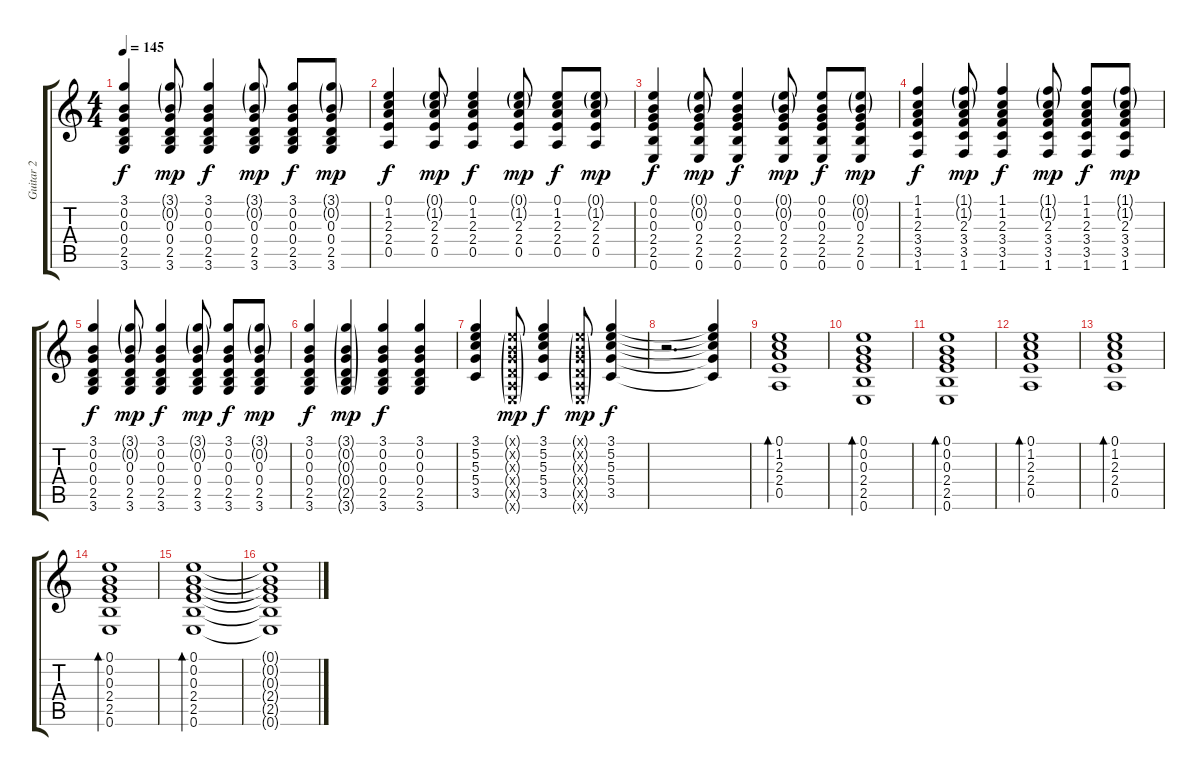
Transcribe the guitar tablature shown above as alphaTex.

\track ("Guitar 2" "Guitar 2") {instrument electricguitarclean}
\staff {score tabs}
\tuning (E4 B3 G3 D3 A2 E2) {hide}
\ts (4 4)
\tempo 145
\clef g2
\ks c
(3.1 0.2 0.3 0.4 2.5 3.6).4{dy f} (3.1{g} 0.2{g} 0.3 0.4 2.5 3.6).8{dy mp} (3.1 0.2 0.3 0.4 2.5 3.6).4{dy f} (3.1{g} 0.2{g} 0.3 0.4 2.5 3.6).8{dy mp} (3.1 0.2 0.3 0.4 2.5 3.6).8{dy f} (3.1{g} 0.2{g} 0.3 0.4 2.5 3.6).8{dy mp} |
(0.1 1.2 2.3 2.4 0.5).4{dy f} (0.1{g} 1.2{g} 2.3 2.4 0.5).8{dy mp} (0.1 1.2 2.3 2.4 0.5).4{dy f} (0.1{g} 1.2{g} 2.3 2.4 0.5).8{dy mp} (0.1 1.2 2.3 2.4 0.5).8{dy f} (0.1{g} 1.2{g} 2.3 2.4 0.5).8{dy mp} |
(0.1 0.2 0.3 2.4 2.5 0.6).4{dy f} (0.1{g} 0.2{g} 0.3 2.4 2.5 0.6).8{dy mp} (0.1 0.2 0.3 2.4 2.5 0.6).4{dy f} (0.1{g} 0.2{g} 0.3 2.4 2.5 0.6).8{dy mp} (0.1 0.2 0.3 2.4 2.5 0.6).8{dy f} (0.1{g} 0.2{g} 0.3 2.4 2.5 0.6).8{dy mp} |
(1.1 1.2 2.3 3.4 3.5 1.6).4{dy f} (1.1{g} 1.2{g} 2.3 3.4 3.5 1.6).8{dy mp} (1.1 1.2 2.3 3.4 3.5 1.6).4{dy f} (1.1{g} 1.2{g} 2.3 3.4 3.5 1.6).8{dy mp} (1.1 1.2 2.3 3.4 3.5 1.6).8{dy f} (1.1{g} 1.2{g} 2.3 3.4 3.5 1.6).8{dy mp} |
(3.1 0.2 0.3 0.4 2.5 3.6).4{dy f} (3.1{g} 0.2{g} 0.3 0.4 2.5 3.6).8{dy mp} (3.1 0.2 0.3 0.4 2.5 3.6).4{dy f} (3.1{g} 0.2{g} 0.3 0.4 2.5 3.6).8{dy mp} (3.1 0.2 0.3 0.4 2.5 3.6).8{dy f} (3.1{g} 0.2{g} 0.3 0.4 2.5 3.6).8{dy mp} |
(3.1 0.2 0.3 0.4 2.5 3.6).4{dy f} (3.1{g} 0.2{g} 0.3{g} 0.4{g} 2.5{g} 3.6{g}).4{dy mp} (3.1 0.2 0.3 0.4 2.5 3.6).4{dy f} (3.1 0.2 0.3 0.4 2.5 3.6).4 |
(3.1 5.2 5.3 5.4 3.5).4 (0.1{g x} 0.2{g x} 0.3{g x} 0.4{g x} 0.5{g x} 0.6{g x}).8{dy mp} (3.1 5.2 5.3 5.4 3.5).4{dy f} (0.1{g x} 0.2{g x} 0.3{g x} 0.4{g x} 0.5{g x} 0.6{g x}).8{dy mp} (3.1 5.2 5.3 5.4 3.5).4{dy f} |
r.2{d} (3.1{t} 5.2{t} 5.3{t} 5.4{t} 3.5{t}).4 |
(0.1 1.2 2.3 2.4 0.5).1{bd 240} |
(0.1 0.2 0.3 2.4 2.5 0.6).1{bd 240} |
(0.1 0.2 0.3 2.4 2.5 0.6).1{bd 240} |
(0.1 1.2 2.3 2.4 0.5).1{bd 240} |
(0.1 1.2 2.3 2.4 0.5).1{bd 240} |
(0.1 0.2 0.3 2.4 2.5 0.6).1{bd 240} |
(0.1 0.2 0.3 2.4 2.5 0.6).1{bd 240} |
(0.1{t} 0.2{t} 0.3{t} 2.4{t} 2.5{t} 0.6{t}).1
